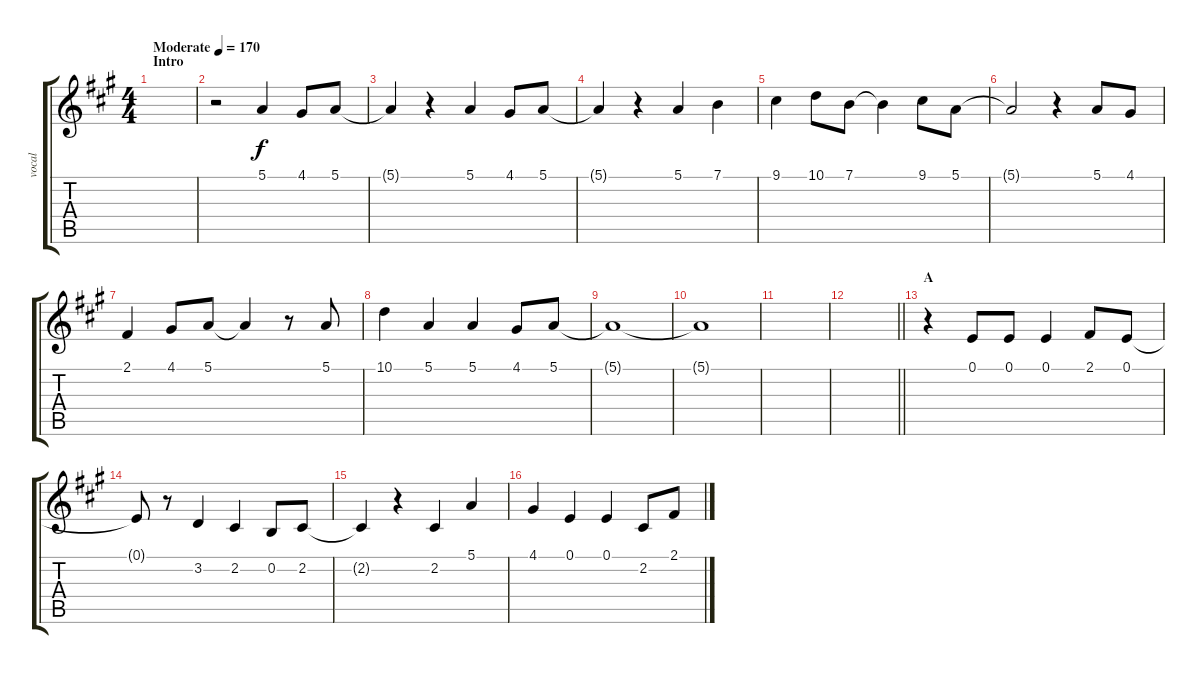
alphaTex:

\track ("vocal" "vocal") {instrument flute}
\staff {score tabs}
\tuning (E4 B3 G3 D3 A2 E2) {hide}
\ts (4 4)
\section ("" "Intro")
\tempo (170 "Moderate")
\clef g2
\ks a
|
r.2 5.1.4 4.1.8 5.1.8 |
5.1{t}.4 r.4 5.1.4 4.1.8 5.1.8 |
5.1{t}.4 r.4 5.1.4 7.1.4 |
9.1.4 10.1.8 7.1.8 7.1{t}.4 9.1.8 5.1.8 |
5.1{t}.2 r.4 5.1.8 4.1.8 |
2.1.4 4.1.8 5.1.8 5.1{t}.4 r.8 5.1.8 |
10.1.4 5.1.4 5.1.4 4.1.8 5.1.8 |
5.1{t}.1 |
5.1{t}.1 |
|
\barLineRight lightlight
|
\section ("" "A")
r.4 0.1.8 0.1.8 0.1.4 2.1.8 0.1.8 |
0.1{t}.8 r.8 3.2.4 2.2.4 0.2.8 2.2.8 |
2.2{t}.4 r.4 2.2.4 5.1.4 |
4.1.4 0.1.4 0.1.4 2.2.8 2.1.8
